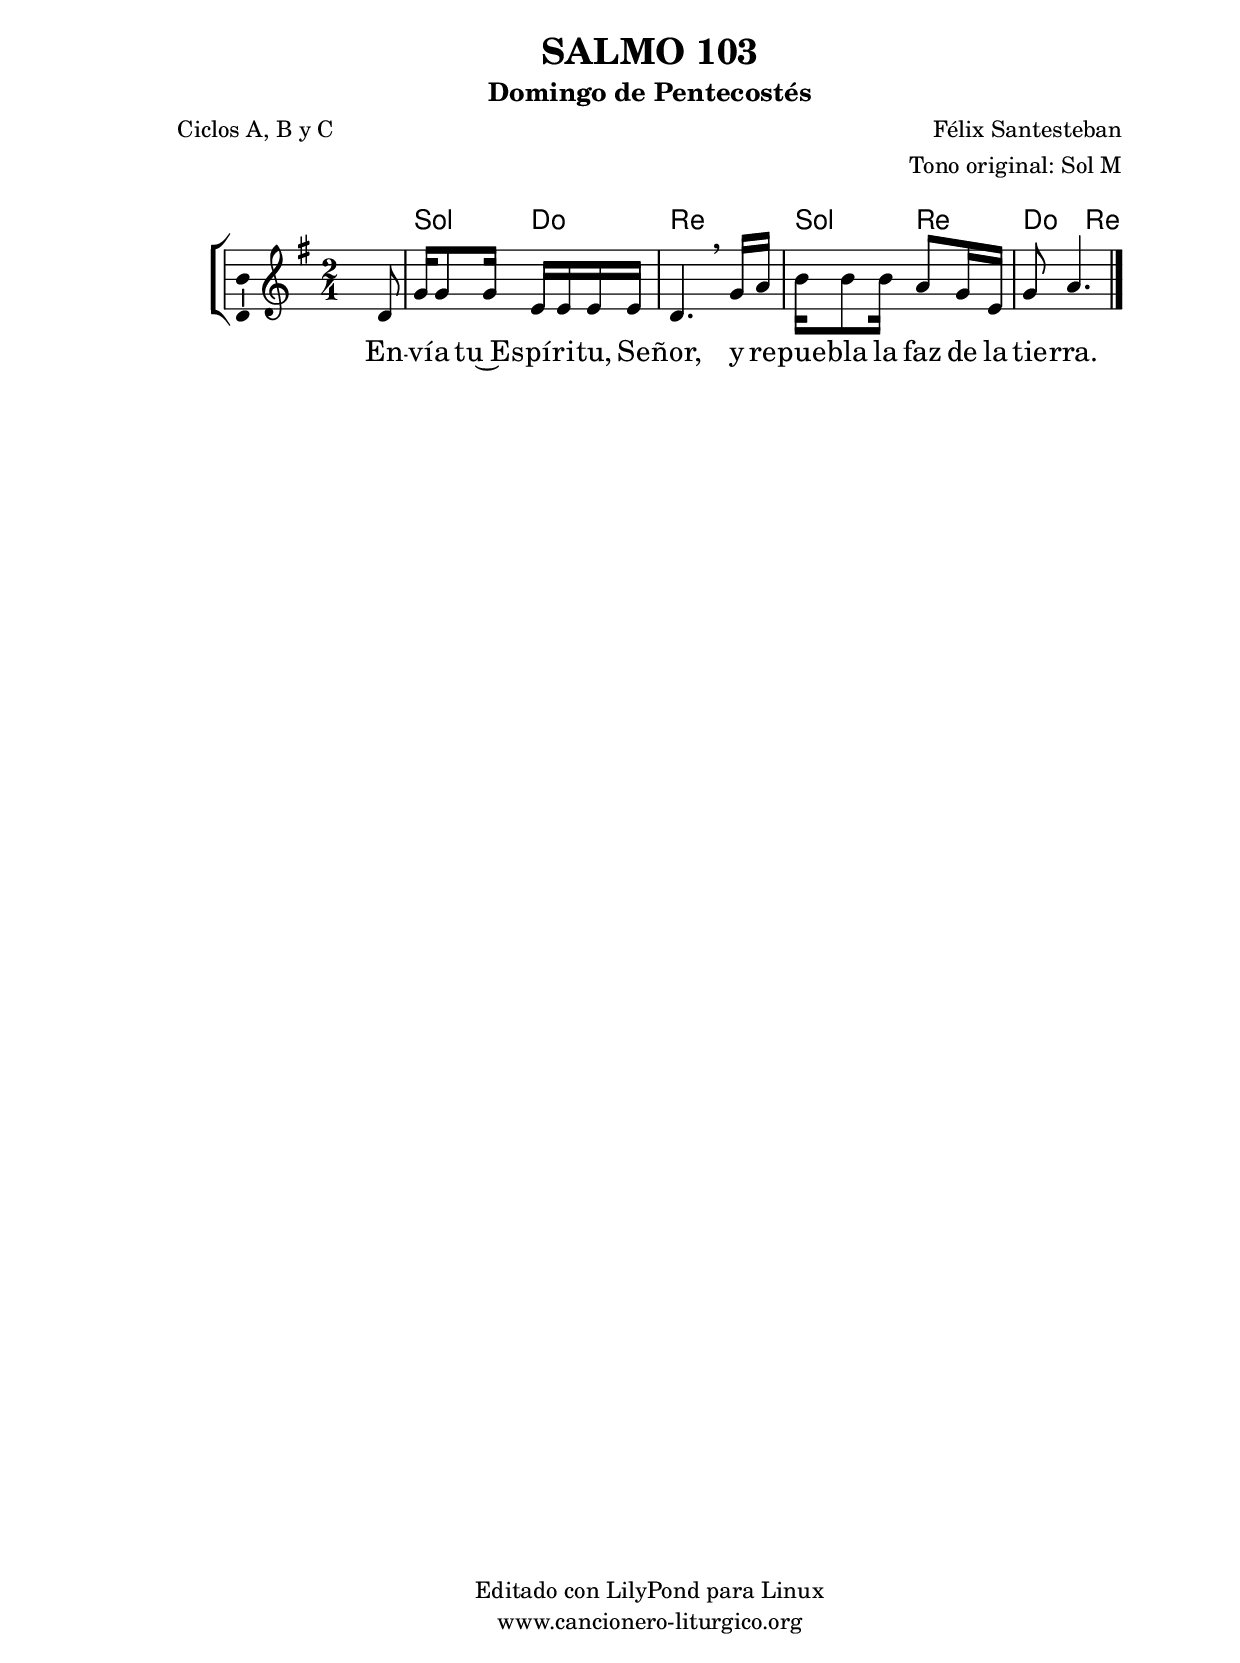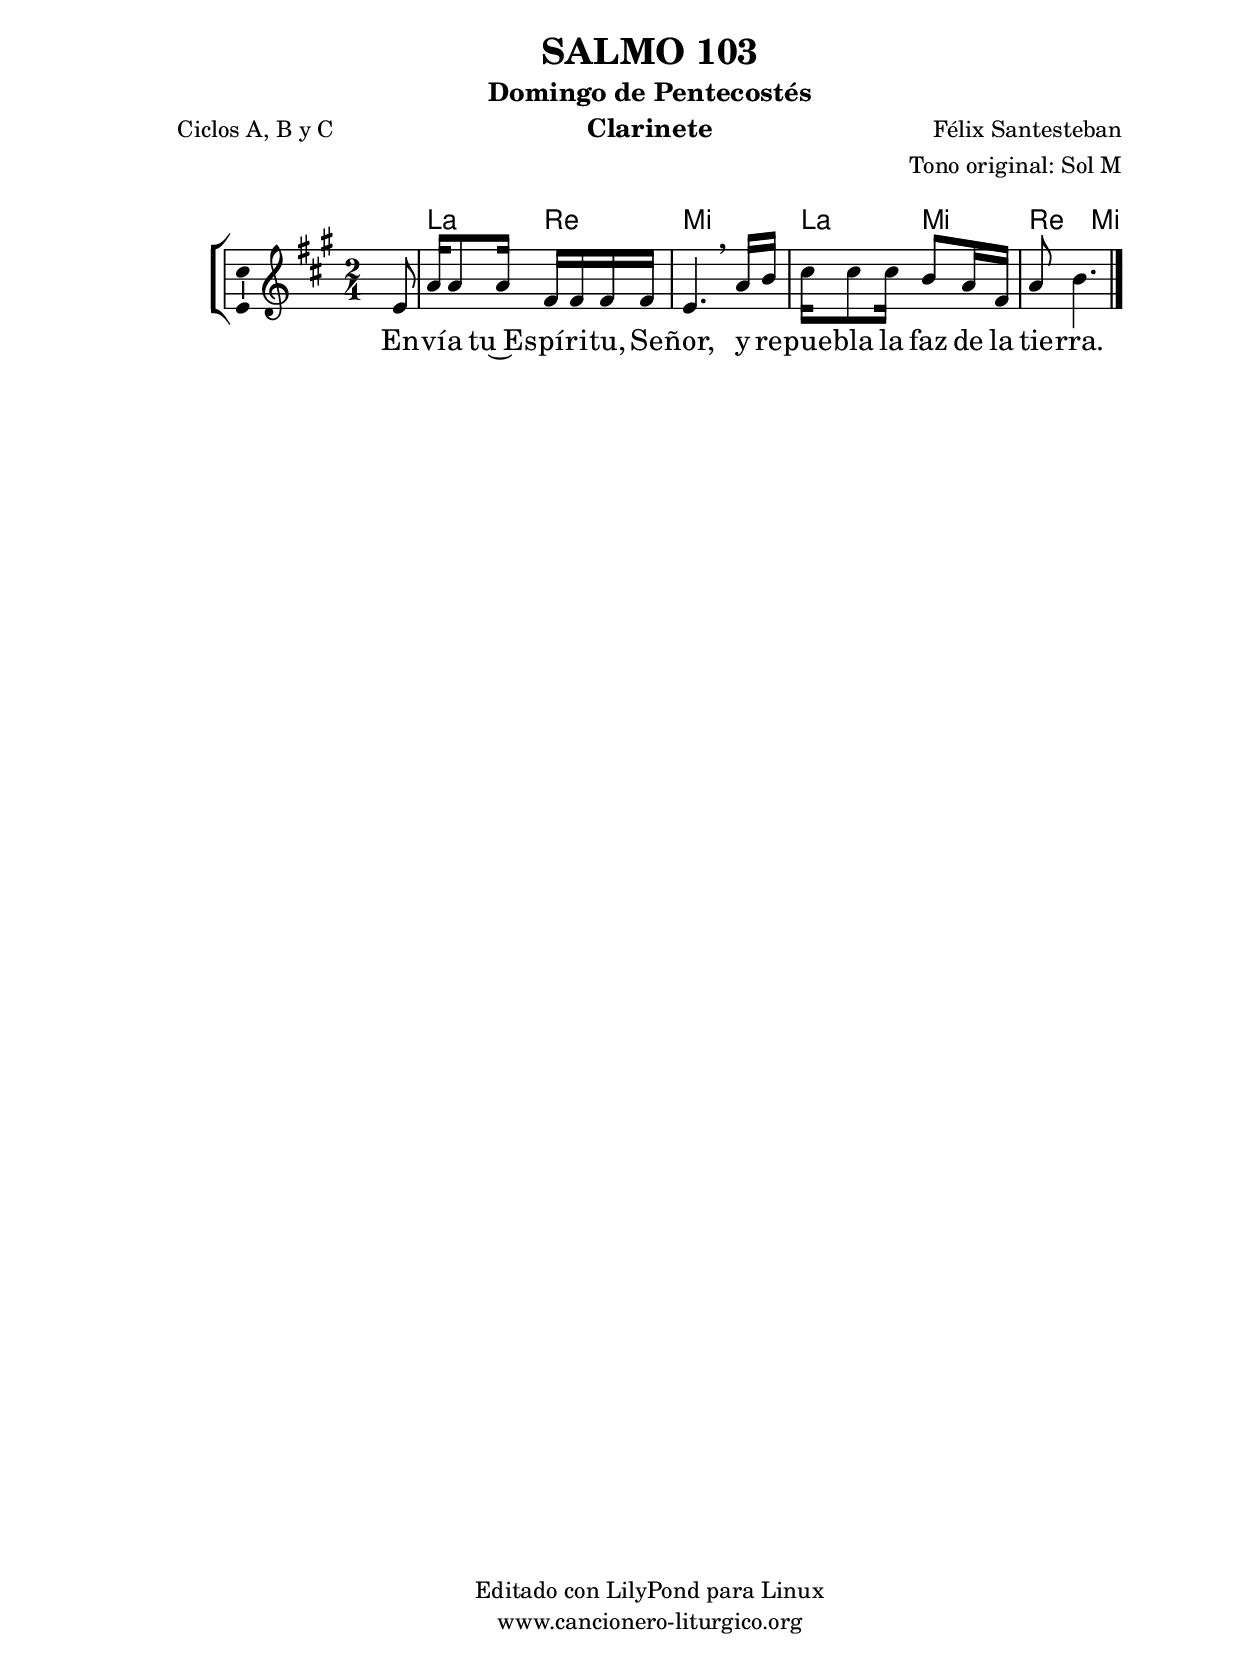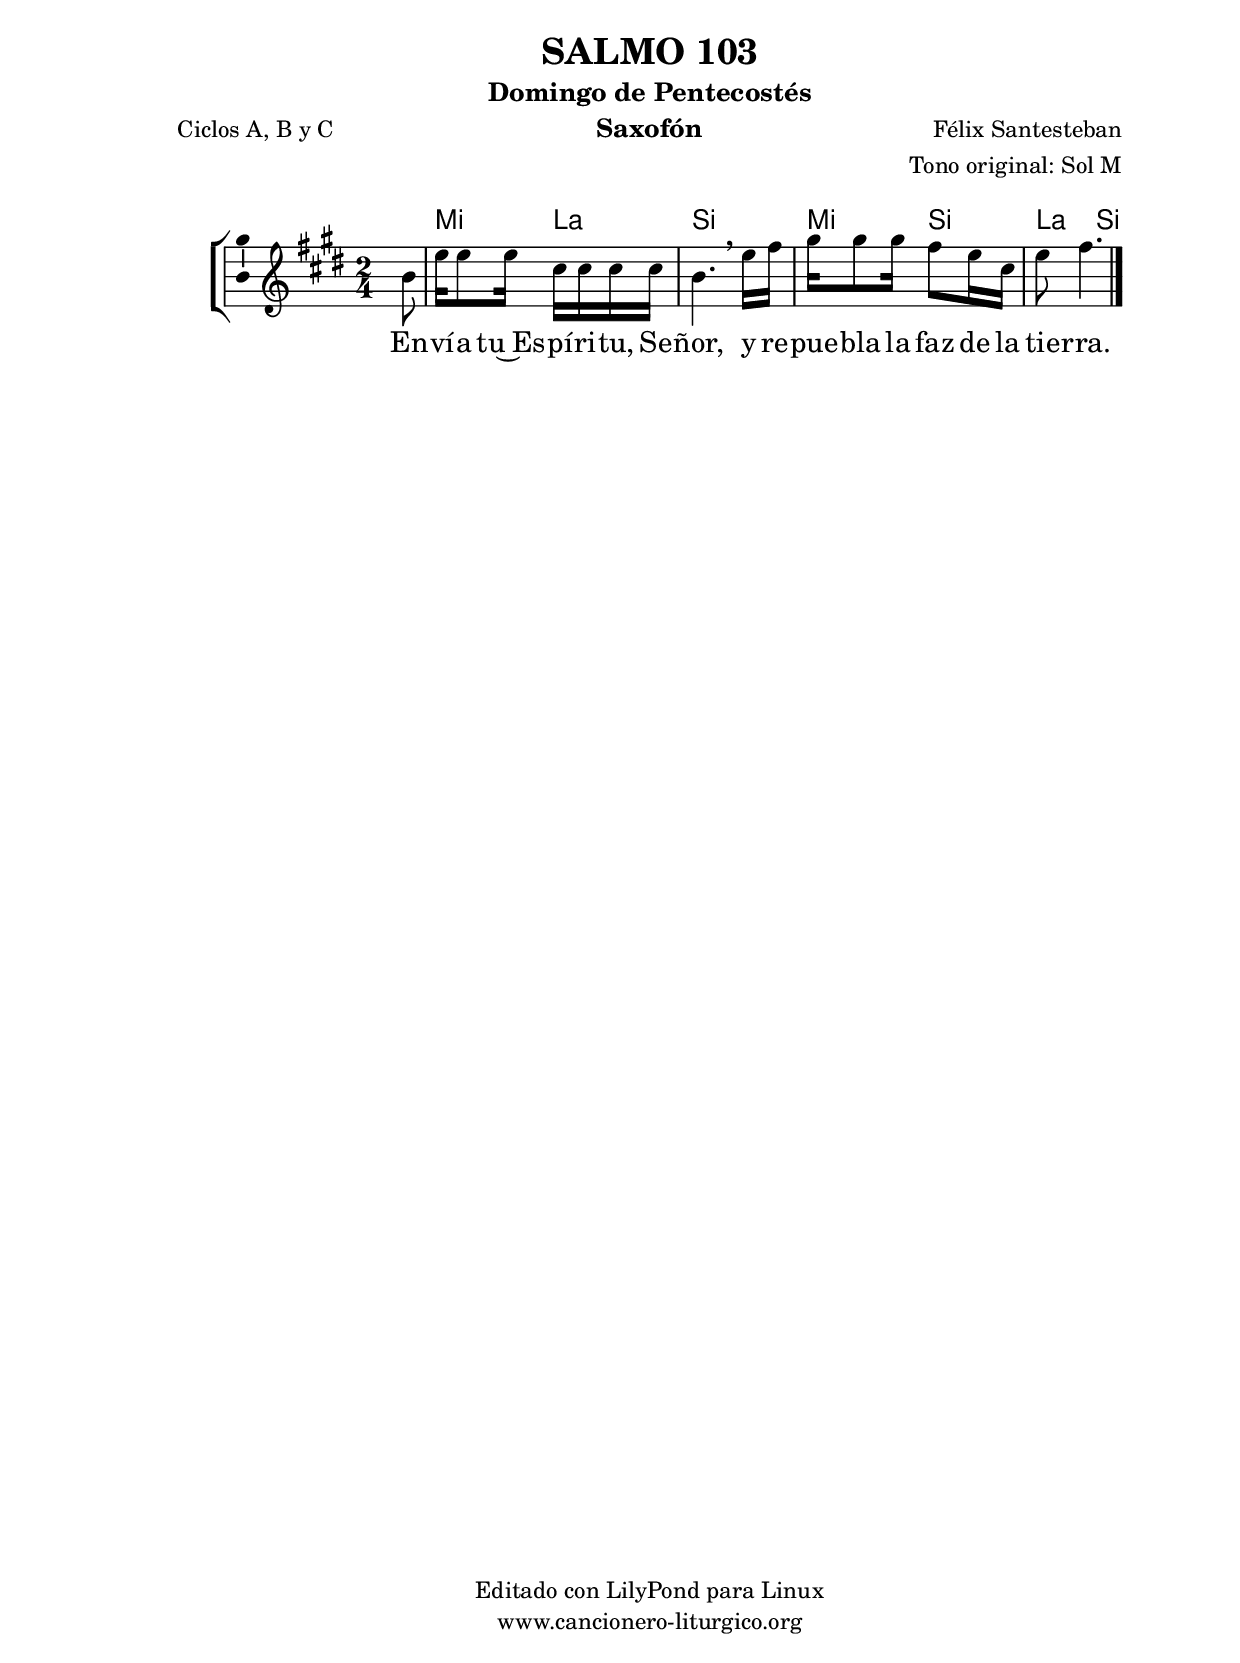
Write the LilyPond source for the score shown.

%
%para convertir .midi en .wav:
%timidity filename.midi -Ow -o finename.wav
%
%
%Para convertir de .wav a .mp3:
%lame -h -m j filename.wav
%
%
%para escuchar el midi:
%timidity nombrefichero.midi
%


%versión de lilypond para la que se ha escrito esta partitura:
\version "2.16.0"

	%Tamaño papel
	#(set-default-paper-size "a4")
	%Tamaño partitura
	#(set-global-staff-size 20)
	%No responde al pulsar sobre una nota
	#(ly:set-option 'point-and-click #f)

%parámetros del encabezamiento:
\header {
	title = "SALMO 103"
	subtitle = "Domingo de Pentecostés"
	composer = "Félix Santesteban"
	poet = "Ciclos A, B y C"
	meter = ""
	arranger = "Tono original: Sol M"
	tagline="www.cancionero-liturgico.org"
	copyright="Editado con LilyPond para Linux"
	tiempo = "Pentecostés"
	usos = "Salmo"
	letra = "Envía tu Espíritu, Señor, y repuebla la faz de la tierra."
	}

%parámetros asociados al papel:
\paper  {
	oddHeaderMarkup = \markup {\fill-line { \on-the-fly #not-first-page \fromproperty #'header:title \on-the-fly #not-first-page \fromproperty #'header:composer }}
	evenHeaderMarkup = \markup {\fill-line { \fromproperty #'header:composer \fromproperty #'header:title }}
	#(set-paper-size "a4")
	print-page-number = ##f
	first-page-number = 1
	print-first-page-number = ##f
%	head-separation = 3.0 \cm
	top-margin = 2.0 \cm
	bottom-margin = 0.5\cm
%%%	bottom-margin = -1.0\cm
	left-margin = 3.0 \cm
	line-width = 16.0 \cm 
	indent = 8\mm
	interscoreline = 2.\mm
	between-system-space = 15\mm
%	para que las partituras no llenen la hoja:
	ragged-bottom = ##t
%	idem para la última hoja:
	ragged-last-bottom = ##f
%	para que las partituras llenen el ancho del papel:
	ragged-last = ##f
	after-title-space = 2.5 \cm
%page-count=1
%system-count=8

	%Flexible Vertical Spacing
%	markup-markup-spacing =
%	#'((basic-distance . 15) (minimum-distance . 15) (padding . 3))
	markup-system-spacing =
	#'((basic-distance . 15) (minimum-distance . 15) (padding . 3))
	system-system-spacing =
	#'((basic-distance . 15) (minimum-distance . 15) (padding . 3))
	score-system-spacing =
	#'((basic-distance . 15) (minimum-distance . 15) (padding . 5))
%	top-system-spacing = % header
%	#'((basic-distance . 8) (minimum-distance . 0) (padding . 3))
%	top-markup-spacing =
%	#'((basic-distance . 20) (minimum-distance . 20) (padding . 3))
	last-bottom-spacing = % footer
	#'((basic-distance . 5) (minimum-distance . 5) (padding . 3))
%	score-markup-spacing =
%	#'((basic-distance . 16) (minimum-distance . 13) (padding . 3))

	}


%parámetros que afectan a toda la partitura:
global =  {
	%clave de sol (G):
	\clef G
	%armadura:
%	\transpose f g
	\key g \major
	\tempo 8=100
	\set Score.tempoHideNote = ##t
	}


acordes = {
	\italianChords
	\chordmode {
%	\transpose f g
{

s2
g4 c d s g d c d

	}
	}
}

melodia = 
%	\transpose f g
{
	\relative c'{

\time 2/4
s4 s8 d8
g16 g8 g16 e e e e
d4. \breathe g16 a
b16 b8 b16 a8 g16 e
g8 a4.

	\bar "|."
	}
	}


texto = \lyricmode {
En -- ví -- a tu~Es -- pí -- ri -- tu, Se -- ñor,
y re -- pue -- bla la faz de la tie -- rra.
	}


acordesStaff = \context ChordNames = acordesStaff <<
	\set chordChanges = ##t
	\acordes
	>>


vozStaff = \context Voice = vozStaff
\with {\consists "Ambitus_engraver"}
<<
%	\set Staff.instrumentName = ""
%	\set Staff.shortInstrumentName = ""
%	\set Staff.midiInstrument = #"clarinet"
%	\set Staff.midiInstrument = #"cello"
%	\set Staff.midiInstrument = #"flute"
	\set Staff.midiInstrument = #"electric guitar (jazz)"
%	\set Staff.midiInstrument = #"english horn"
%	\set Staff.midiInstrument = #"violin"
%	\set Staff.midiInstrument = #"glockenspiel"
	\set Staff.midiMinimumVolume = #0.7
	\set Staff.midiMaximumVolume = #0.9
	\global
	\melodia
	>>


textoStaff = \context Lyrics = textoStaff <<
	\lyricsto vozStaff \texto
	>>

\book {
	\score {
		\context ChoirStaff {
			\override StaffGroup.SystemStartBracket #'collapse-height = #1
			\override Score.SystemStartBar #'collapse-height = #1
			<<
			\acordesStaff
			\vozStaff
			\textoStaff
			>>
			}
		\layout {
	    		\context {
				\Lyrics
				\override LyricText #'font-size = #2
				}
	   		 \context {
				\Score
				%fontSize = #3
				\override StaffSymbol #'staff-space = #(magstep +3)
				%\override Beam #'thickness = #0.55
				%\override SpacingSpanner #'spacing-increment = #1.0
				%\override Slur #'height-limit = #1.5
				}
			}
		}
	\score {
		\unfoldRepeats
		\context ChoirStaff {
			<<
			\acordesStaff
			\vozStaff
			>>
			}
		\midi {
	  		\context {
	  			\Score
				tempoWholesPerMinute = #(ly:make-moment 70 4)
				}
			}
		}
	}

%Partitura para clarinete
#(define output-suffix "C")
\book {
	\header{
		instrument = "Clarinete"
		}
	\score {
		\context ChoirStaff {
			\override StaffGroup.SystemStartBracket #'collapse-height = #1
			\override Score.SystemStartBar #'collapse-height = #1
\transpose c d
			<<
			\acordesStaff
			\vozStaff
			\textoStaff
			>>
			}
		\layout {
	    		\context {
				\Lyrics
				\override LyricText #'font-size = #2
				}
	   		 \context {
				\Score
				%fontSize = #3
				\override StaffSymbol #'staff-space = #(magstep +3)
				%\override Beam #'thickness = #0.55
				%\override SpacingSpanner #'spacing-increment = #1.0
				%\override Slur #'height-limit = #1.5
				}
			}
		}
	}

%Partitura para saxofón
#(define output-suffix "S")
\book {
	\header{
		instrument = "Saxofón"
		}
	\score {
		\context ChoirStaff {
			\override StaffGroup.SystemStartBracket #'collapse-height = #1
			\override Score.SystemStartBar #'collapse-height = #1
\transpose c a
			<<
			\acordesStaff
			\vozStaff
			\textoStaff
			>>
			}
		\layout {
	    		\context {
				\Lyrics
				\override LyricText #'font-size = #2
				}
	   		 \context {
				\Score
				%fontSize = #3
				\override StaffSymbol #'staff-space = #(magstep +3)
				%\override Beam #'thickness = #0.55
				%\override SpacingSpanner #'spacing-increment = #1.0
				%\override Slur #'height-limit = #1.5
				}
			}
		}
	}

